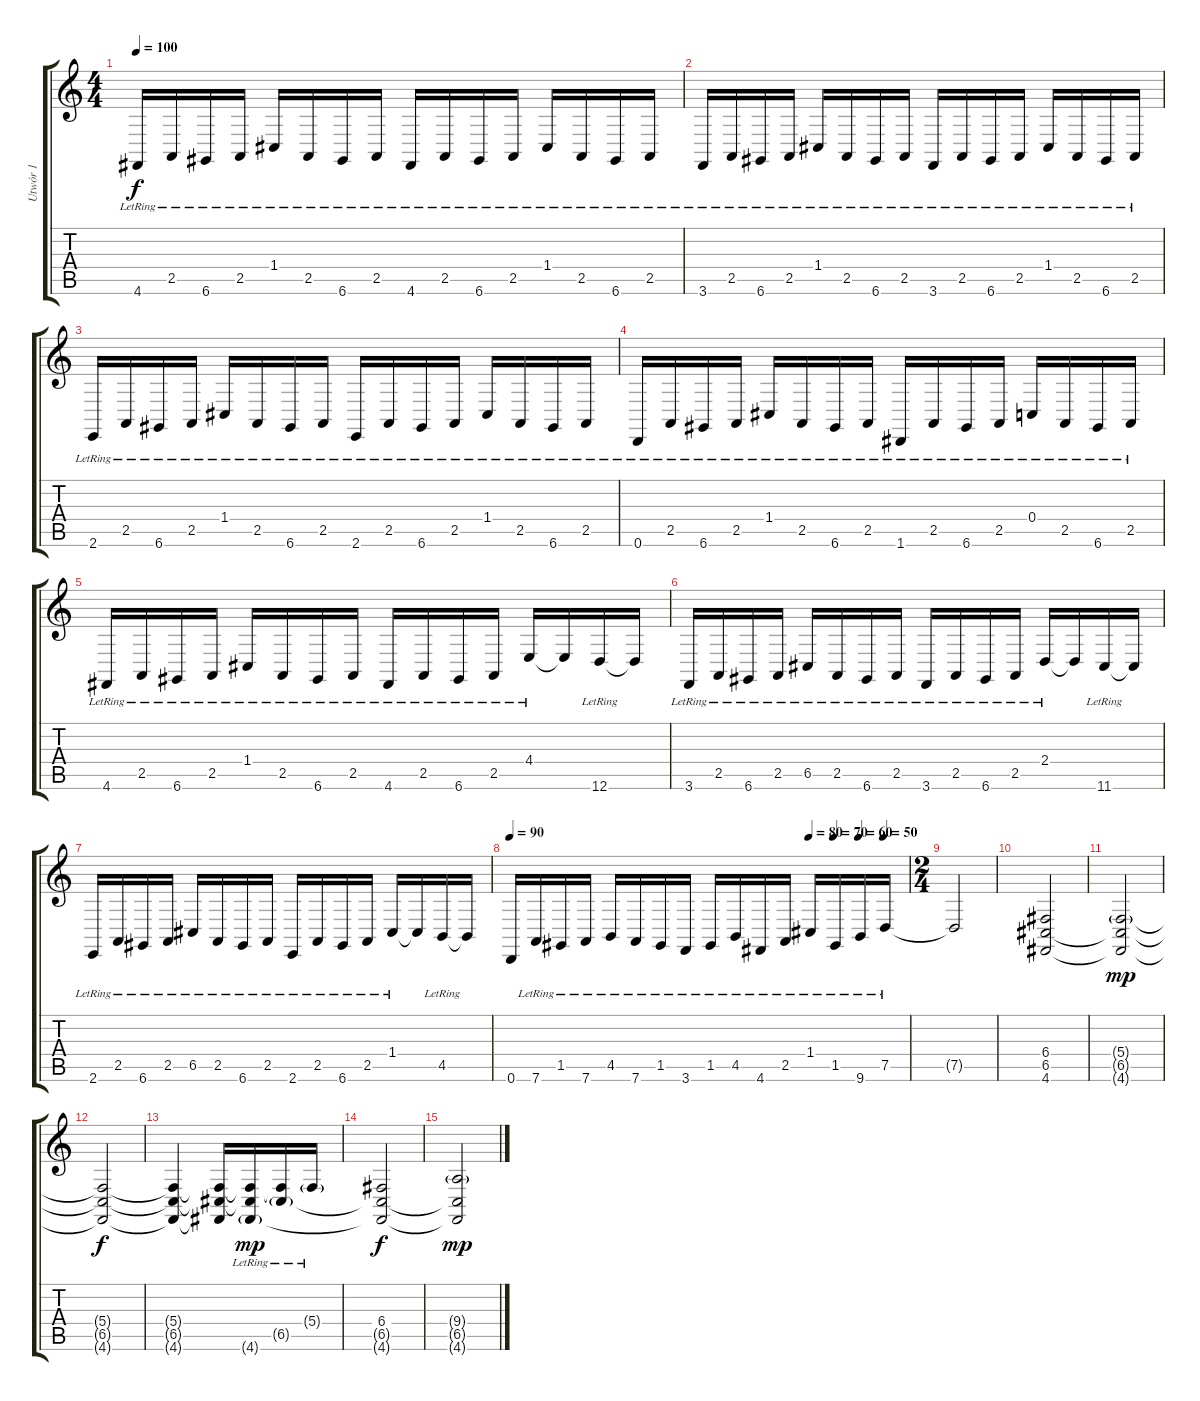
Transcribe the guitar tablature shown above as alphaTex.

\track ("Utwór 1" "Utwór 1") {instrument harpsichord}
\staff {score tabs}
\tuning (D4 A3 F3 C3 G2 D2) {hide}
\ts (4 4)
\tempo 100
\clef g2
\ks c
4.6{lr}.16{dy f instrument harpsichord} 2.5{lr}.16 6.6{lr}.16 2.5{lr}.16 1.4{lr}.16 2.5{lr}.16 6.6{lr}.16 2.5{lr}.16 4.6{lr}.16 2.5{lr}.16 6.6{lr}.16 2.5{lr}.16 1.4{lr}.16 2.5{lr}.16 6.6{lr}.16 2.5{lr}.16 |
3.6{lr}.16 2.5{lr}.16 6.6{lr}.16 2.5{lr}.16 1.4{lr}.16 2.5{lr}.16 6.6{lr}.16 2.5{lr}.16 3.6{lr}.16 2.5{lr}.16 6.6{lr}.16 2.5{lr}.16 1.4{lr}.16 2.5{lr}.16 6.6{lr}.16 2.5{lr}.16 |
2.6{lr}.16 2.5{lr}.16 6.6{lr}.16 2.5{lr}.16 1.4{lr}.16 2.5{lr}.16 6.6{lr}.16 2.5{lr}.16 2.6{lr}.16 2.5{lr}.16 6.6{lr}.16 2.5{lr}.16 1.4{lr}.16 2.5{lr}.16 6.6{lr}.16 2.5{lr}.16 |
0.6{lr}.16 2.5{lr}.16 6.6{lr}.16 2.5{lr}.16 1.4{lr}.16 2.5{lr}.16 6.6{lr}.16 2.5{lr}.16 1.6{lr}.16 2.5{lr}.16 6.6{lr}.16 2.5{lr}.16 0.4{lr}.16 2.5{lr}.16 6.6{lr}.16 2.5{lr}.16 |
4.6{lr}.16 2.5{lr}.16 6.6{lr}.16 2.5{lr}.16 1.4{lr}.16 2.5{lr}.16 6.6{lr}.16 2.5{lr}.16 4.6{lr}.16 2.5{lr}.16 6.6{lr}.16 2.5{lr}.16 4.4{lr}.16 4.4{t}.16 12.6{lr}.16 12.6{t}.16 |
3.6{lr}.16 2.5{lr}.16 6.6{lr}.16 2.5{lr}.16 6.5{lr}.16 2.5{lr}.16 6.6{lr}.16 2.5{lr}.16 3.6{lr}.16 2.5{lr}.16 6.6{lr}.16 2.5{lr}.16 2.4{lr}.16 2.4{t}.16 11.6{lr}.16 11.6{t}.16 |
2.6{lr}.16 2.5{lr}.16 6.6{lr}.16 2.5{lr}.16 6.5{lr}.16 2.5{lr}.16 6.6{lr}.16 2.5{lr}.16 2.6{lr}.16 2.5{lr}.16 6.6{lr}.16 2.5{lr}.16 1.4{lr}.16 1.4{t}.16 4.5{lr}.16 4.5{t}.16 |
\tempo 90
\tempo (80 0.75)
\tempo (70 0.8125)
\tempo (60 0.875)
\tempo (50 0.9375)
0.6.16 7.6{lr}.16 1.5{lr}.16 7.6{lr}.16 4.5{lr}.16 7.6{lr}.16 1.5{lr}.16 3.6{lr}.16 1.5{lr}.16 4.5{lr}.16 4.6{lr}.16 2.5{lr}.16 1.4{lr}.16 1.5{lr}.16 9.6{lr}.16 7.5{lr}.16 |
\ts (2 4)
7.5{t}.2 |
(6.4 6.5 4.6).2 |
(5.4{g} 6.5{t} 4.6{t}).2{dy mp} |
(5.4{t} 6.5{t} 4.6{t}).2{dy f} |
(5.4{t} 6.5{t} 4.6{t}).4 (5.4{t} 6.5{t} 4.6{t}).16 (5.4{t} 6.5{t} 4.6{g lr}).16{dy mp} (5.4{t} 6.5{g lr}).16 5.4{g lr}.16 |
(6.4 6.5{t} 4.6{t}).2{dy f} |
(9.4{g} 6.5{t} 4.6{t}).2{dy mp}
